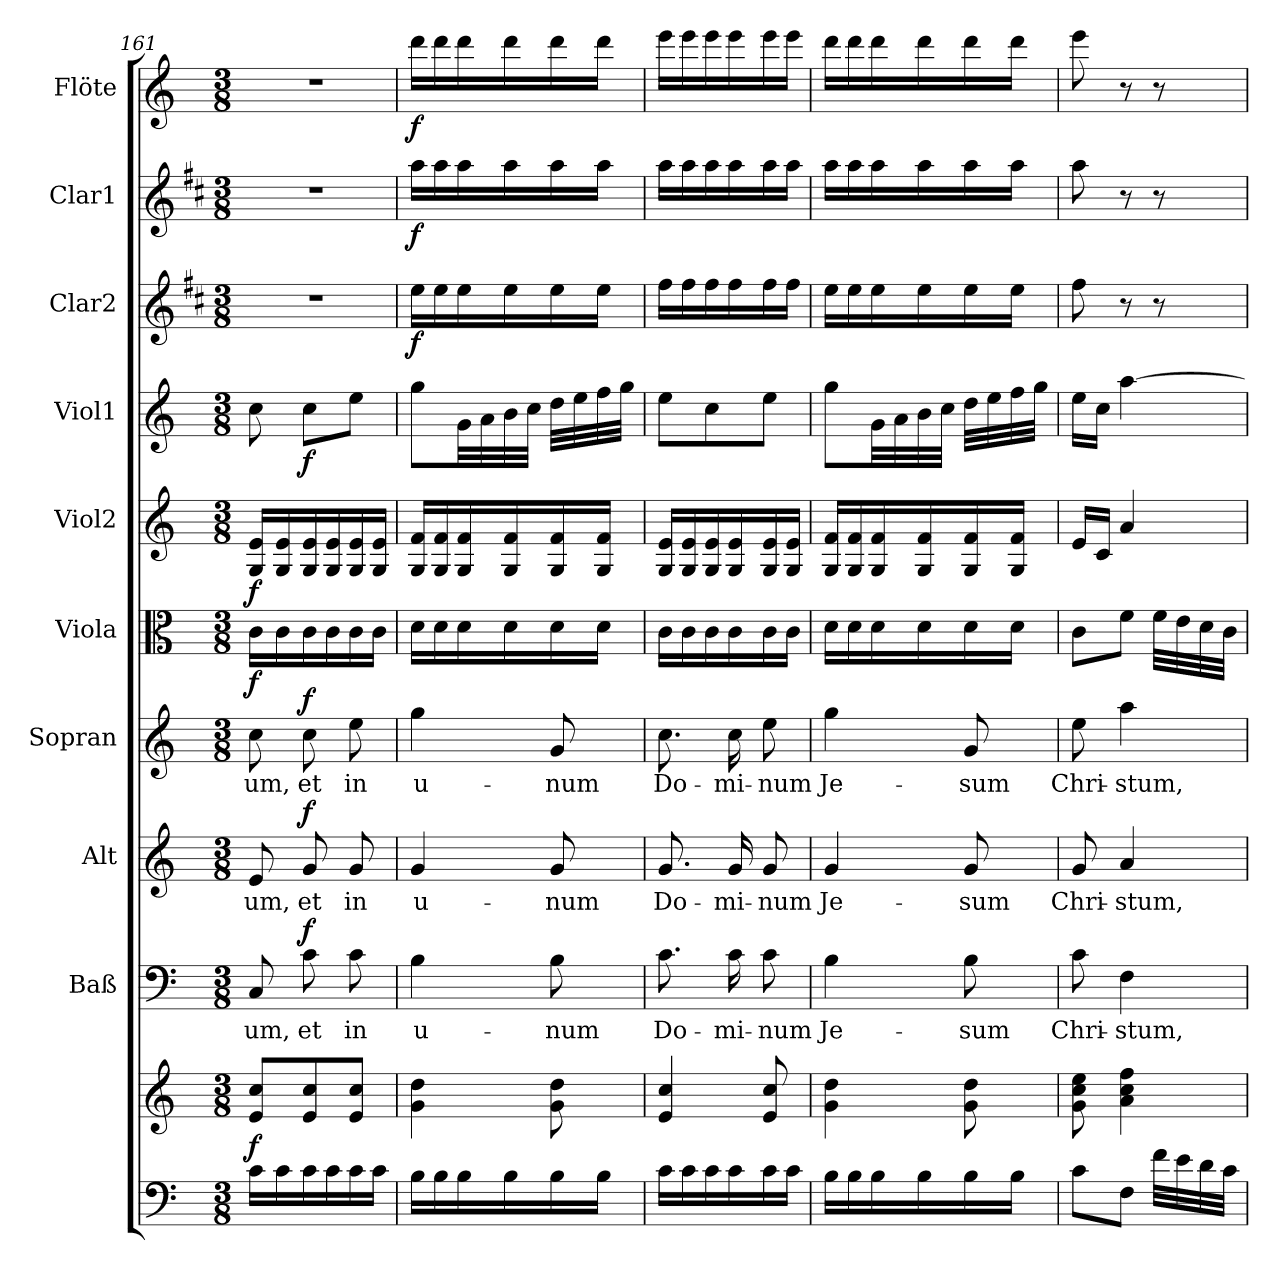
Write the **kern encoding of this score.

**kern	**kern	**dynam	**kern	**text	**dynam	**kern	**text	**dynam	**kern	**text	**dynam	**kern	**dynam	**kern	**dynam	**kern	**dynam	**kern	**dynam	**kern	**dynam	**kern	**dynam
*part10	*part10	*part10	*part9	*part9	*part9	*part8	*part8	*part8	*part7	*part7	*part7	*part6	*part6	*part5	*part5	*part4	*part4	*part3	*part3	*part2	*part2	*part1	*part1
*staff11	*staff10	*staff10/11	*staff9	*staff9	*staff9	*staff8	*staff8	*staff8	*staff7	*staff7	*staff7	*staff6	*staff6	*staff5	*staff5	*staff4	*staff4	*staff3	*staff3	*staff2	*staff2	*staff1	*staff1
*	*	*	*I"Baß	*	*	*I"Alt	*	*	*I"Sopran	*	*	*I"Viola	*	*I"Viol2	*	*I"Viol1	*	*I"Clar2	*	*I"Clar1	*	*I"Flöte	*
*	*	*	*	*	*	*	*	*	*	*	*	*I'Vla	*	*	*	*	*	*I'Cl	*	*I'Cl	*	*I'Fl	*
*clefF4	*clefG2	*	*clefF4	*	*	*clefG2	*	*	*clefG2	*	*	*clefC3	*	*clefG2	*	*clefG2	*	*clefG2	*	*clefG2	*	*clefG2	*
*	*	*	*	*	*	*	*	*	*	*	*	*	*	*	*	*	*	*ITrd1c2	*	*ITrd1c2	*	*	*
*k[]	*k[]	*	*k[]	*	*	*k[]	*	*	*k[]	*	*	*k[]	*	*k[]	*	*k[]	*	*k[]	*	*k[]	*	*k[]	*
*C:	*C:	*	*C:	*	*	*C:	*	*	*C:	*	*	*C:	*	*C:	*	*C:	*	*C:	*	*C:	*	*C:	*
*M3/8	*M3/8	*	*M3/8	*	*	*M3/8	*	*	*M3/8	*	*	*M3/8	*	*M3/8	*	*M3/8	*	*M3/8	*	*M3/8	*	*M3/8	*
=161	=161	=161	=161	=161	=161	=161	=161	=161	=161	=161	=161	=161	=161	=161	=161	=161	=161	=161	=161	=161	=161	=161	=161
!	!	!LO:DY:a=2	!	!LO:LY:b	!	!	!LO:LY:b	!	!	!LO:LY:b	!	!	!LO:DY:b	!	!LO:DY:b	!	!	!	!	!	!	!	!
16c\LL	8e/ 8cc/L	f	8C/	-um,	.	8e/	-um,	.	8cc\	-um,	.	16c\LL	f	16G/ 16e/LL	f	8cc\	.	4.r	.	4.r	.	4.r	.
16c\	.	.	.	.	.	.	.	.	.	.	.	16c\	.	16G/ 16e/	.	.	.	.	.	.	.	.	.
!	!	!	!	!LO:LY:b	!LO:DY:a	!	!LO:LY:b	!LO:DY:a	!	!LO:LY:b	!LO:DY:a	!	!	!	!	!	!LO:DY:b	!	!	!	!	!	!
16c\	8e/ 8cc/	.	8c\	et	f	8g/	et	f	8cc\	et	f	16c\	.	16G/ 16e/	.	8cc\L	f	.	.	.	.	.	.
16c\	.	.	.	.	.	.	.	.	.	.	.	16c\	.	16G/ 16e/	.	.	.	.	.	.	.	.	.
!	!	!	!	!LO:LY:b	!	!	!LO:LY:b	!	!	!LO:LY:b	!	!	!	!	!	!	!	!	!	!	!	!	!
16c\	8e/ 8cc/J	.	8c\	in	.	8g/	in	.	8ee\	in	.	16c\	.	16G/ 16e/	.	8ee\J	.	.	.	.	.	.	.
16c\JJ	.	.	.	.	.	.	.	.	.	.	.	16c\JJ	.	16G/ 16e/JJ	.	.	.	.	.	.	.	.	.
=162	=162	=162	=162	=162	=162	=162	=162	=162	=162	=162	=162	=162	=162	=162	=162	=162	=162	=162	=162	=162	=162	=162	=162
!	!	!	!	!LO:LY:b	!	!	!LO:LY:b	!	!	!LO:LY:b	!	!	!	!	!	!	!	!	!LO:DY:b	!	!LO:DY:b	!	!LO:DY:b
16B\LL	4g\ 4dd\	.	4B\	u-	.	4g/	u-	.	4gg\	u-	.	16d\LL	.	16G/ 16f/LL	.	8gg\L	.	16dd\LL	f	16gg\LL	f	16ddd\LL	f
16B\	.	.	.	.	.	.	.	.	.	.	.	16d\	.	16G/ 16f/	.	.	.	16dd\	.	16gg\	.	16ddd\	.
16B\	.	.	.	.	.	.	.	.	.	.	.	16d\	.	16G/ 16f/	.	32g\LL	.	16dd\	.	16gg\	.	16ddd\	.
.	.	.	.	.	.	.	.	.	.	.	.	.	.	.	.	32a\	.	.	.	.	.	.	.
16B\	.	.	.	.	.	.	.	.	.	.	.	16d\	.	16G/ 16f/	.	32b\	.	16dd\	.	16gg\	.	16ddd\	.
.	.	.	.	.	.	.	.	.	.	.	.	.	.	.	.	32cc\JJJ	.	.	.	.	.	.	.
!	!	!	!	!LO:LY:b	!	!	!LO:LY:b	!	!	!LO:LY:b	!	!	!	!	!	!	!	!	!	!	!	!	!
16B\	8g\ 8dd\	.	8B\	-num	.	8g/	-num	.	8g/	-num	.	16d\	.	16G/ 16f/	.	32dd\LLL	.	16dd\	.	16gg\	.	16ddd\	.
.	.	.	.	.	.	.	.	.	.	.	.	.	.	.	.	32ee\	.	.	.	.	.	.	.
16B\JJ	.	.	.	.	.	.	.	.	.	.	.	16d\JJ	.	16G/ 16f/JJ	.	32ff\	.	16dd\JJ	.	16gg\JJ	.	16ddd\JJ	.
.	.	.	.	.	.	.	.	.	.	.	.	.	.	.	.	32gg\JJJ	.	.	.	.	.	.	.
=163	=163	=163	=163	=163	=163	=163	=163	=163	=163	=163	=163	=163	=163	=163	=163	=163	=163	=163	=163	=163	=163	=163	=163
!	!	!	!	!LO:LY:b	!	!	!LO:LY:b	!	!	!LO:LY:b	!	!	!	!	!	!	!	!	!	!	!	!	!
16c\LL	4e/ 4cc/	.	8.c\	Do-	.	8.g/	Do-	.	8.cc\	Do-	.	16c\LL	.	16G/ 16e/LL	.	8ee\L	.	16ee\LL	.	16gg\LL	.	16eee\LL	.
16c\	.	.	.	.	.	.	.	.	.	.	.	16c\	.	16G/ 16e/	.	.	.	16ee\	.	16gg\	.	16eee\	.
16c\	.	.	.	.	.	.	.	.	.	.	.	16c\	.	16G/ 16e/	.	8cc\	.	16ee\	.	16gg\	.	16eee\	.
!	!	!	!	!LO:LY:b	!	!	!LO:LY:b	!	!	!LO:LY:b	!	!	!	!	!	!	!	!	!	!	!	!	!
16c\	.	.	16c\	-mi-	.	16g/	-mi-	.	16cc\	-mi-	.	16c\	.	16G/ 16e/	.	.	.	16ee\	.	16gg\	.	16eee\	.
!	!	!	!	!LO:LY:b	!	!	!LO:LY:b	!	!	!LO:LY:b	!	!	!	!	!	!	!	!	!	!	!	!	!
16c\	8e/ 8cc/	.	8c\	-num	.	8g/	-num	.	8ee\	-num	.	16c\	.	16G/ 16e/	.	8ee\J	.	16ee\	.	16gg\	.	16eee\	.
16c\JJ	.	.	.	.	.	.	.	.	.	.	.	16c\JJ	.	16G/ 16e/JJ	.	.	.	16ee\JJ	.	16gg\JJ	.	16eee\JJ	.
=164	=164	=164	=164	=164	=164	=164	=164	=164	=164	=164	=164	=164	=164	=164	=164	=164	=164	=164	=164	=164	=164	=164	=164
!	!	!	!	!LO:LY:b	!	!	!LO:LY:b	!	!	!LO:LY:b	!	!	!	!	!	!	!	!	!	!	!	!	!
16B\LL	4g\ 4dd\	.	4B\	Je-	.	4g/	Je-	.	4gg\	Je-	.	16d\LL	.	16G/ 16f/LL	.	8gg\L	.	16dd\LL	.	16gg\LL	.	16ddd\LL	.
16B\	.	.	.	.	.	.	.	.	.	.	.	16d\	.	16G/ 16f/	.	.	.	16dd\	.	16gg\	.	16ddd\	.
16B\	.	.	.	.	.	.	.	.	.	.	.	16d\	.	16G/ 16f/	.	32g\LL	.	16dd\	.	16gg\	.	16ddd\	.
.	.	.	.	.	.	.	.	.	.	.	.	.	.	.	.	32a\	.	.	.	.	.	.	.
16B\	.	.	.	.	.	.	.	.	.	.	.	16d\	.	16G/ 16f/	.	32b\	.	16dd\	.	16gg\	.	16ddd\	.
.	.	.	.	.	.	.	.	.	.	.	.	.	.	.	.	32cc\JJJ	.	.	.	.	.	.	.
!	!	!	!	!LO:LY:b	!	!	!LO:LY:b	!	!	!LO:LY:b	!	!	!	!	!	!	!	!	!	!	!	!	!
16B\	8g\ 8dd\	.	8B\	-sum	.	8g/	-sum	.	8g/	-sum	.	16d\	.	16G/ 16f/	.	32dd\LLL	.	16dd\	.	16gg\	.	16ddd\	.
.	.	.	.	.	.	.	.	.	.	.	.	.	.	.	.	32ee\	.	.	.	.	.	.	.
16B\JJ	.	.	.	.	.	.	.	.	.	.	.	16d\JJ	.	16G/ 16f/JJ	.	32ff\	.	16dd\JJ	.	16gg\JJ	.	16ddd\JJ	.
.	.	.	.	.	.	.	.	.	.	.	.	.	.	.	.	32gg\JJJ	.	.	.	.	.	.	.
!!LO:PB:g=z
=165	=165	=165	=165	=165	=165	=165	=165	=165	=165	=165	=165	=165	=165	=165	=165	=165	=165	=165	=165	=165	=165	=165	=165
!	!	!	!	!LO:LY:b	!	!	!LO:LY:b	!	!	!LO:LY:b	!	!	!	!	!	!	!	!	!	!	!	!	!
8c\L	8g\ 8cc\ 8ee\	.	8c\	Chri-	.	8g/	Chri-	.	8ee\	Chri-	.	8c\L	.	16e/LL	.	16ee\LL	.	8ee\	.	8gg\	.	8eee\	.
.	.	.	.	.	.	.	.	.	.	.	.	.	.	16c/JJ	.	16cc\JJ	.	.	.	.	.	.	.
!	!	!	!	!LO:LY:b	!	!	!LO:LY:b	!	!	!LO:LY:b	!	!	!	!	!	!	!	!	!	!	!	!	!
8F\J	4a\ 4cc\ 4ff\	.	4F\	-stum,	.	4a/	-stum,	.	4aa\	-stum,	.	8f\J	.	4a/	.	[4aa\	.	8r	.	8r	.	8r	.
32f\LLL	.	.	.	.	.	.	.	.	.	.	.	32f\LLL	.	.	.	.	.	8r	.	8r	.	8r	.
32e\	.	.	.	.	.	.	.	.	.	.	.	32e\	.	.	.	.	.	.	.	.	.	.	.
32d\	.	.	.	.	.	.	.	.	.	.	.	32d\	.	.	.	.	.	.	.	.	.	.	.
32c\JJJ	.	.	.	.	.	.	.	.	.	.	.	32c\JJJ	.	.	.	.	.	.	.	.	.	.	.
=	=	=	=	=	=	=	=	=	=	=	=	=	=	=	=	=	=	=	=	=	=	=	=
*-	*-	*-	*-	*-	*-	*-	*-	*-	*-	*-	*-	*-	*-	*-	*-	*-	*-	*-	*-	*-	*-	*-	*-
